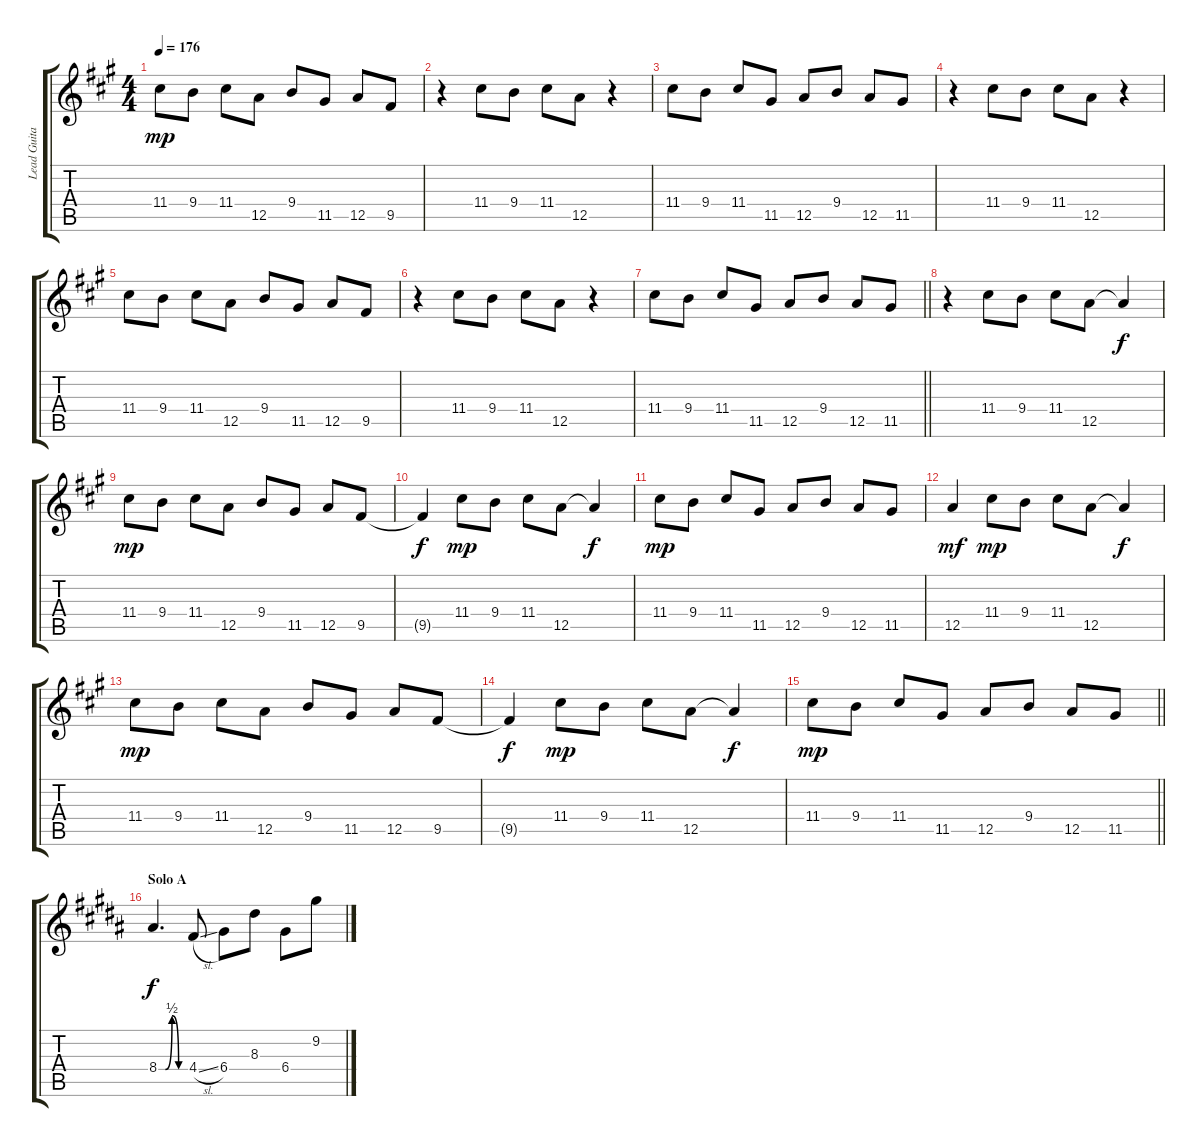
\track ("Lead Guitar B" "Lead Guita") {instrument overdrivenguitar}
\staff {score tabs}
\tuning (E4 B3 G3 D3 A2 E2) {hide}
\ts (4 4)
\tempo 176
\clef g2
\ks f#minor
11.4.8{dy mp} 9.4.8 11.4.8 12.5.8 9.4.8 11.5.8 12.5.8 9.5.8 |
r.4 11.4.8 9.4.8 11.4.8 12.5.8 r.4 |
11.4.8 9.4.8 11.4.8 11.5.8 12.5.8 9.4.8 12.5.8 11.5.8 |
r.4 11.4.8 9.4.8 11.4.8 12.5.8 r.4 |
11.4.8 9.4.8 11.4.8 12.5.8 9.4.8 11.5.8 12.5.8 9.5.8 |
r.4 11.4.8 9.4.8 11.4.8 12.5.8 r.4 |
\barLineRight lightlight
11.4.8 9.4.8 11.4.8 11.5.8 12.5.8 9.4.8 12.5.8 11.5.8 |
\section ("" "")
r.4 11.4.8 9.4.8 11.4.8 12.5.8 12.5{t}.4{dy f} |
11.4.8{dy mp} 9.4.8 11.4.8 12.5.8 9.4.8 11.5.8 12.5.8 9.5.8 |
9.5{t}.4{dy f} 11.4.8{dy mp} 9.4.8 11.4.8 12.5.8 12.5{t}.4{dy f} |
11.4.8{dy mp} 9.4.8 11.4.8 11.5.8 12.5.8 9.4.8 12.5.8 11.5.8 |
12.5.4{dy mf} 11.4.8{dy mp} 9.4.8 11.4.8 12.5.8 12.5{t}.4{dy f} |
11.4.8{dy mp} 9.4.8 11.4.8 12.5.8 9.4.8 11.5.8 12.5.8 9.5.8 |
9.5{t}.4{dy f} 11.4.8{dy mp} 9.4.8 11.4.8 12.5.8 12.5{t}.4{dy f} |
\barLineRight lightlight
11.4.8{dy mp} 9.4.8 11.4.8 11.5.8 12.5.8 9.4.8 12.5.8 11.5.8 |
\section ("" "Solo A")
\ks g#minor
8.4{be (custom 0 0 15 0 30 2 45 0 60 0)}.4{d dy f balance 8} 4.4{sl}.8 6.4.8 8.3.8 6.4.8 9.2.8
